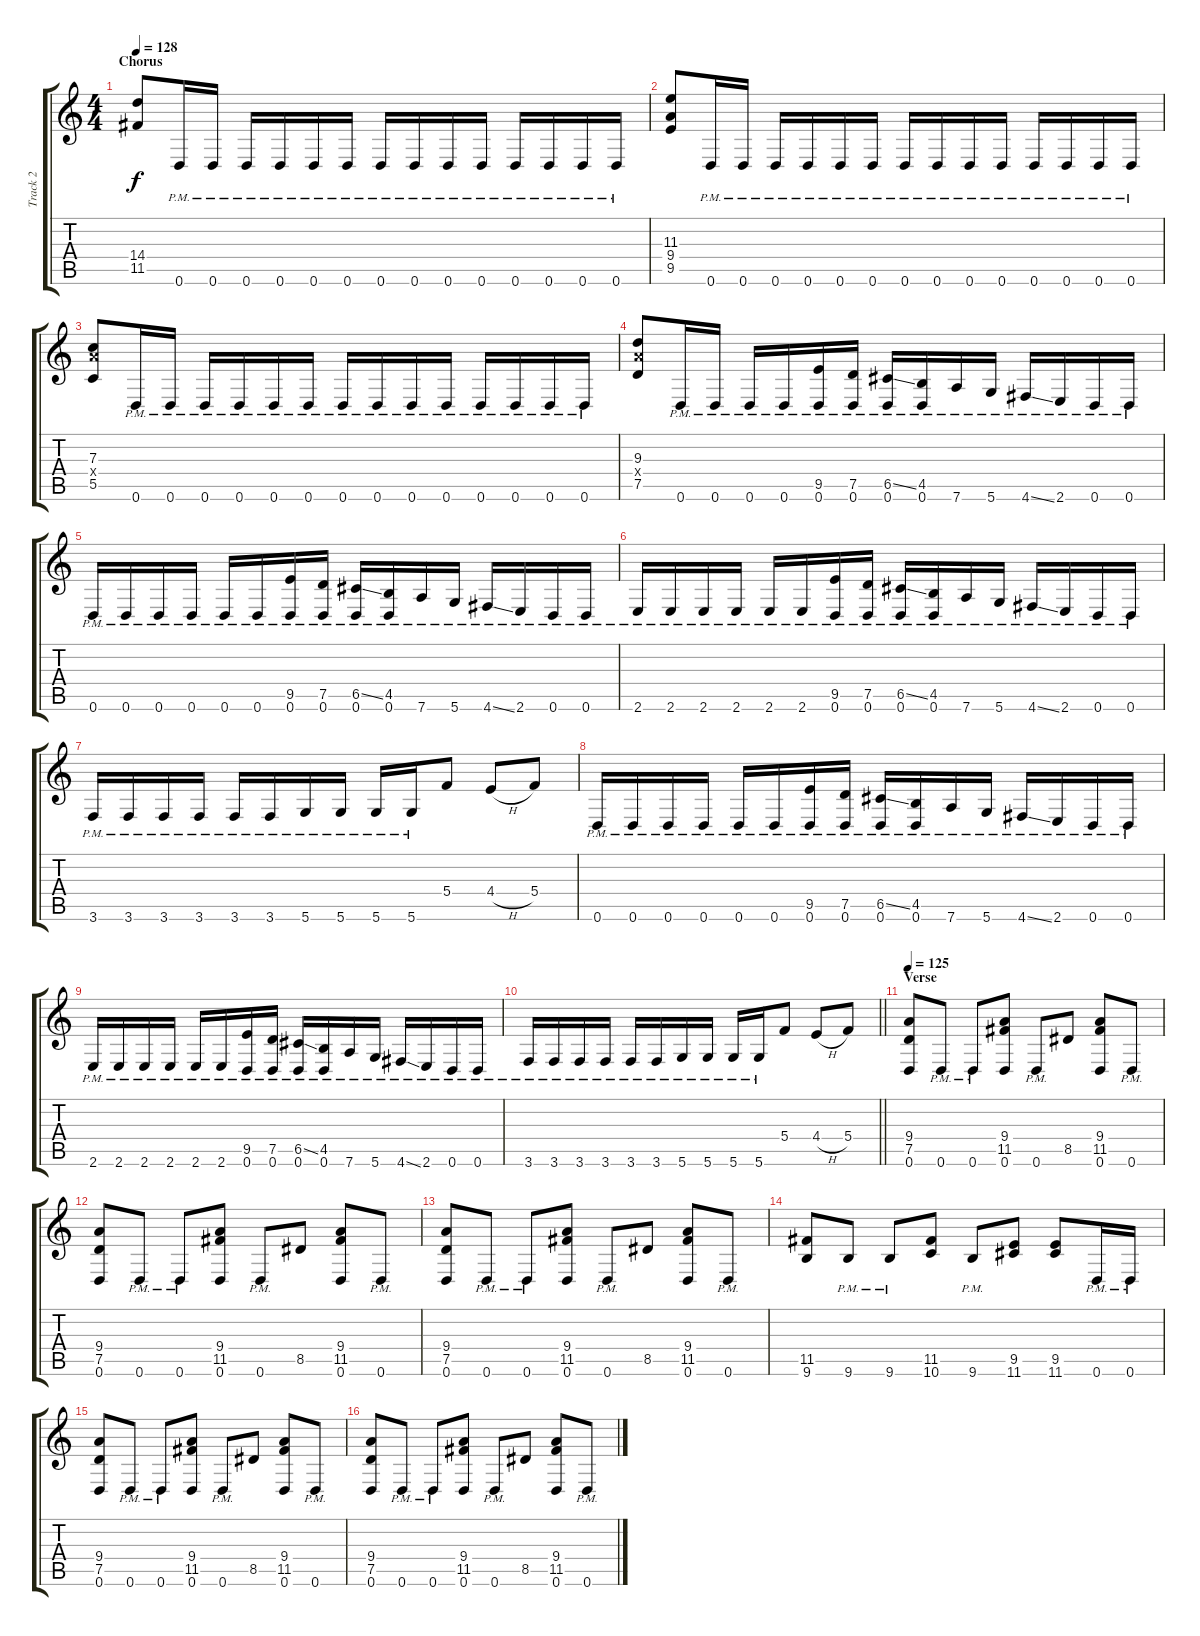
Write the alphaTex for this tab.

\track ("Track 2" "Track 2") {instrument distortionguitar}
\staff {score tabs}
\tuning (D4 A3 F3 C3 G2 D2) {hide}
\ts (4 4)
\section ("" "Chorus")
\tempo 128
\clef g2
\ks c
(14.4 11.5).8{dy f} 0.6{pm}.16 0.6{pm}.16 0.6{pm}.16 0.6{pm}.16 0.6{pm}.16 0.6{pm}.16 0.6{pm}.16 0.6{pm}.16 0.6{pm}.16 0.6{pm}.16 0.6{pm}.16 0.6{pm}.16 0.6{pm}.16 0.6{pm}.16 |
(11.3 9.4 9.5).8 0.6{pm}.16 0.6{pm}.16 0.6{pm}.16 0.6{pm}.16 0.6{pm}.16 0.6{pm}.16 0.6{pm}.16 0.6{pm}.16 0.6{pm}.16 0.6{pm}.16 0.6{pm}.16 0.6{pm}.16 0.6{pm}.16 0.6{pm}.16 |
(7.3 9.4{x} 5.5).8 0.6{pm}.16 0.6{pm}.16 0.6{pm}.16 0.6{pm}.16 0.6{pm}.16 0.6{pm}.16 0.6{pm}.16 0.6{pm}.16 0.6{pm}.16 0.6{pm}.16 0.6{pm}.16 0.6{pm}.16 0.6{pm}.16 0.6{pm}.16 |
(9.3 9.4{x} 7.5).8 0.6{pm}.16 0.6{pm}.16 0.6{pm}.16 0.6{pm}.16 (9.5 0.6{pm}).16 (7.5 0.6{pm}).16 (6.5{ss} 0.6{pm}).16 (4.5 0.6{pm}).16 7.6{pm}.16 5.6{pm}.16 4.6{ss pm}.16 2.6{pm}.16 0.6{pm}.16 0.6{pm}.16 |
0.6{pm}.16 0.6{pm}.16 0.6{pm}.16 0.6{pm}.16 0.6{pm}.16 0.6{pm}.16 (9.5 0.6{pm}).16 (7.5 0.6{pm}).16 (6.5{ss} 0.6{pm}).16 (4.5 0.6{pm}).16 7.6{pm}.16 5.6{pm}.16 4.6{ss pm}.16 2.6{pm}.16 0.6{pm}.16 0.6{pm}.16 |
2.6{pm}.16 2.6{pm}.16 2.6{pm}.16 2.6{pm}.16 2.6{pm}.16 2.6{pm}.16 (9.5 0.6{pm}).16 (7.5 0.6{pm}).16 (6.5{ss} 0.6{pm}).16 (4.5 0.6{pm}).16 7.6{pm}.16 5.6{pm}.16 4.6{ss pm}.16 2.6{pm}.16 0.6{pm}.16 0.6{pm}.16 |
3.6{pm}.16 3.6{pm}.16 3.6{pm}.16 3.6{pm}.16 3.6{pm}.16 3.6{pm}.16 5.6{pm}.16 5.6{pm}.16 5.6{pm}.16 5.6{pm}.16 5.4.8 4.4{h}.8 5.4.8 |
0.6{pm}.16 0.6{pm}.16 0.6{pm}.16 0.6{pm}.16 0.6{pm}.16 0.6{pm}.16 (9.5 0.6{pm}).16 (7.5 0.6{pm}).16 (6.5{ss} 0.6{pm}).16 (4.5 0.6{pm}).16 7.6{pm}.16 5.6{pm}.16 4.6{ss pm}.16 2.6{pm}.16 0.6{pm}.16 0.6{pm}.16 |
2.6{pm}.16 2.6{pm}.16 2.6{pm}.16 2.6{pm}.16 2.6{pm}.16 2.6{pm}.16 (9.5 0.6{pm}).16 (7.5 0.6{pm}).16 (6.5{ss} 0.6{pm}).16 (4.5 0.6{pm}).16 7.6{pm}.16 5.6{pm}.16 4.6{ss pm}.16 2.6{pm}.16 0.6{pm}.16 0.6{pm}.16 |
\barLineRight lightlight
3.6{pm}.16 3.6{pm}.16 3.6{pm}.16 3.6{pm}.16 3.6{pm}.16 3.6{pm}.16 5.6{pm}.16 5.6{pm}.16 5.6{pm}.16 5.6{pm}.16 5.4.8 4.4{h}.8 5.4.8 |
\section ("" "Verse")
\tempo 125
(9.4 7.5 0.6).8 0.6{pm}.8 0.6{pm}.8 (9.4 11.5 0.6).8 0.6{pm}.8 8.5.8 (9.4 11.5 0.6).8 0.6{pm}.8 |
(9.4 7.5 0.6).8 0.6{pm}.8 0.6{pm}.8 (9.4 11.5 0.6).8 0.6{pm}.8 8.5.8 (9.4 11.5 0.6).8 0.6{pm}.8 |
(9.4 7.5 0.6).8 0.6{pm}.8 0.6{pm}.8 (9.4 11.5 0.6).8 0.6{pm}.8 8.5.8 (9.4 11.5 0.6).8 0.6{pm}.8 |
(11.5 9.6).8 9.6{pm}.8 9.6{pm}.8 (11.5 10.6).8 9.6{pm}.8 (9.5 11.6).8 (9.5 11.6).8 0.6{pm}.16 0.6{pm}.16 |
(9.4 7.5 0.6).8 0.6{pm}.8 0.6{pm}.8 (9.4 11.5 0.6).8 0.6{pm}.8 8.5.8 (9.4 11.5 0.6).8 0.6{pm}.8 |
(9.4 7.5 0.6).8 0.6{pm}.8 0.6{pm}.8 (9.4 11.5 0.6).8 0.6{pm}.8 8.5.8 (9.4 11.5 0.6).8 0.6{pm}.8
